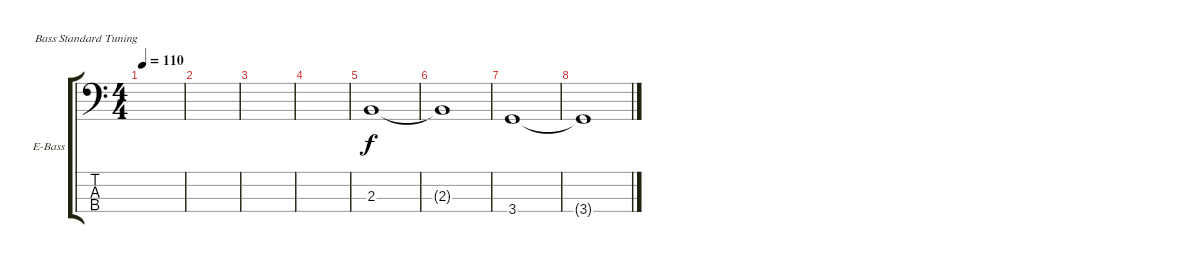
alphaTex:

\defaultSystemsLayout 4
\bracketExtendMode groupsimilarinstruments
\firstSystemTrackNameOrientation horizontal
\otherSystemsTrackNameOrientation horizontal
\track ("Electric Bass" "E-Bass") {instrument electricbassfinger}
\staff {score tabs}
\tuning (G2 D2 A1 E1)
\ts (4 4)
\tempo 110
\clef f4
\scale
0.333333
\ks c
|
\scale
0.333333 |
\scale
0.333333 |
\scale
0.333333 |
\scale
0.333333 2.3.1 |
2.3{t}.1 |
3.4.1 |
3.4{t}.1
